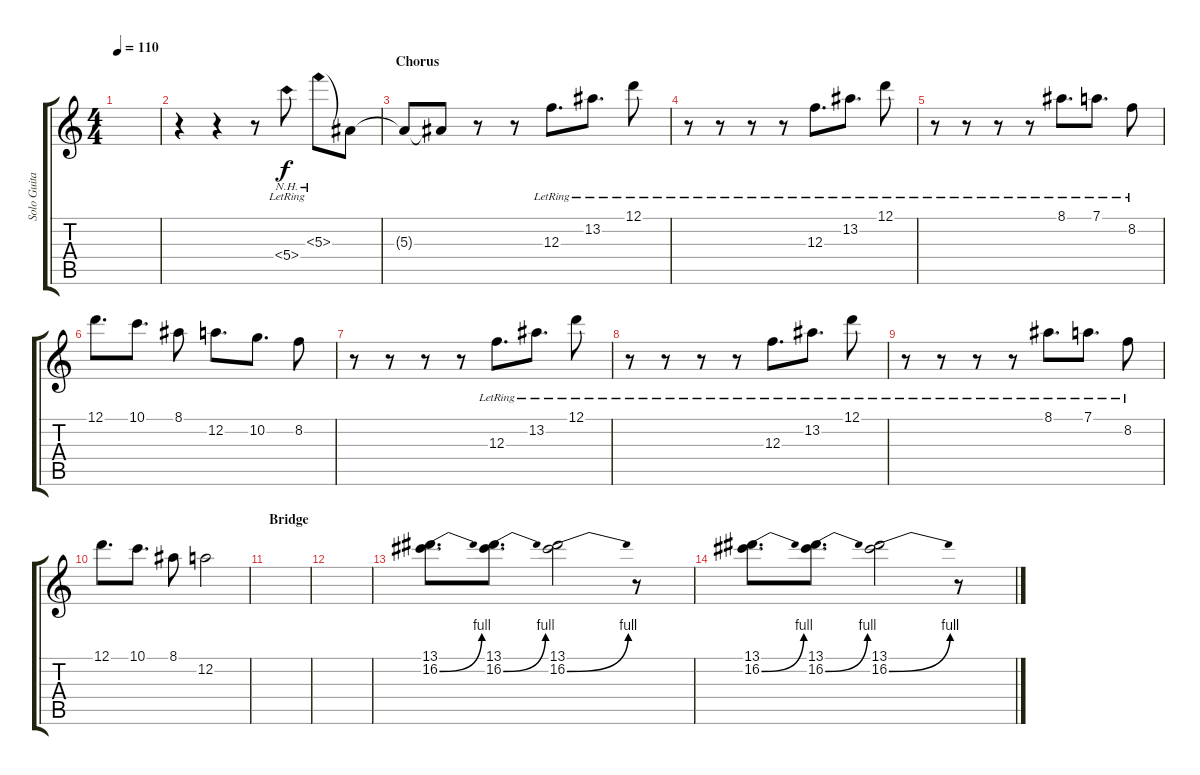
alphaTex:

\track ("Solo Guitar" "Solo Guita") {instrument distortionguitar}
\staff {score tabs}
\tuning (D4 A3 F3 C3 G2 D2) {hide}
\ts (4 4)
\tempo 110
\clef g2
\ks c
|
r.4 r.4 r.8 5.4{nh lr}.8 5.3{nh lr}.8 5.3{t}.8 |
\section ("" "Chorus")
5.3{t}.8 5.3{t}.8 r.8{volume 9} r.8 12.3{lr}.8{d} 13.2{lr}.8{d} 12.1{lr}.8 |
r.8 r.8 r.8 r.8 12.3{lr}.8{d} 13.2{lr}.8{d} 12.1{lr}.8 |
r.8 r.8 r.8 r.8 8.1{lr}.8{d} 7.1{lr}.8{d} 8.2{lr}.8 |
12.1.8{d} 10.1.8{d} 8.1.8 12.2.8{d} 10.2.8{d} 8.2.8 |
r.8 r.8 r.8 r.8 12.3{lr}.8{d} 13.2{lr}.8{d} 12.1{lr}.8 |
r.8 r.8 r.8 r.8 12.3{lr}.8{d} 13.2{lr}.8{d} 12.1{lr}.8 |
r.8 r.8 r.8 r.8 8.1{lr}.8{d} 7.1{lr}.8{d} 8.2{lr}.8 |
12.1.8{d} 10.1.8{d} 8.1.8 12.2.2 |
\section ("" "Bridge")
|
|
(13.1 16.2{be (bend 0 0 60 4)}).8{d} (13.1 16.2{be (bend 0 0 60 4)}).8{d} (13.1 16.2{be (bend 0 0 60 4)}).2 r.8 |
(13.1 16.2{be (bend 0 0 60 4)}).8{d} (13.1 16.2{be (bend 0 0 60 4)}).8{d} (13.1 16.2{be (bend 0 0 60 4)}).2 r.8
